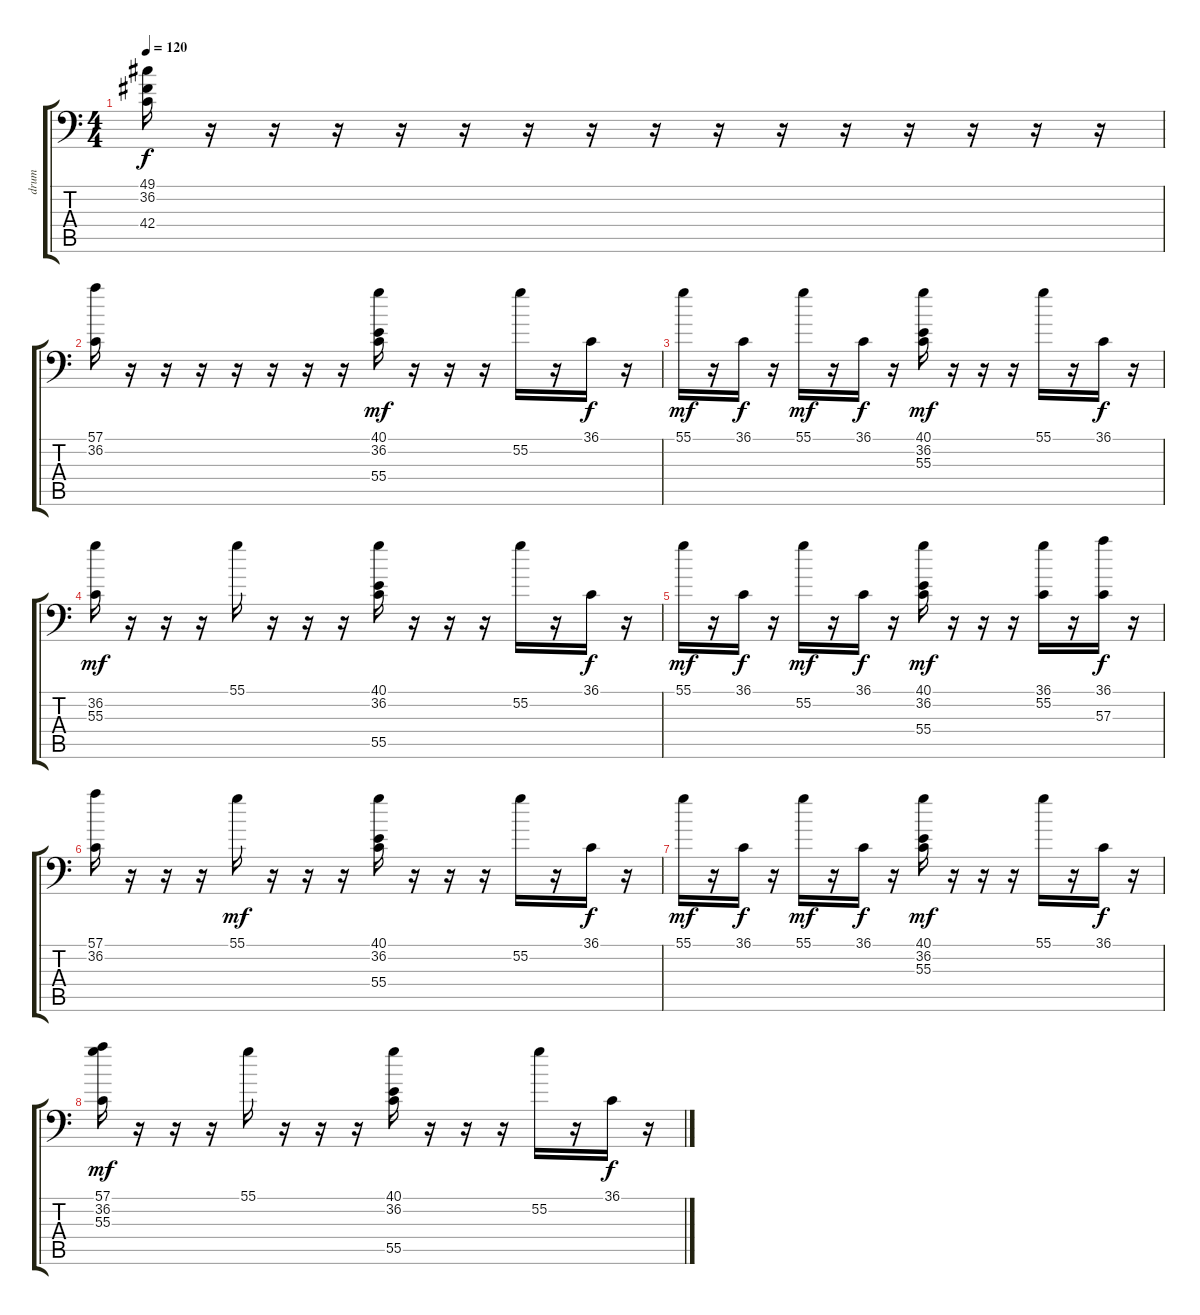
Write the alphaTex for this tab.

\track ("drum" "drum") {instrument acousticgrandpiano}
\staff {score tabs}
\tuning (C-1 C-1 C-1 C-1 C-1 C-1) {hide}
\ts (4 4)
\tempo 120
\clef f4
\ks c
(49.1 36.2 42.4).16{dy f} r.16 r.16 r.16 r.16 r.16 r.16 r.16 r.16 r.16 r.16 r.16 r.16 r.16 r.16 r.16 |
(57.1 36.2).16 r.16 r.16 r.16 r.16 r.16 r.16 r.16 (40.1 36.2 55.4).16{dy mf} r.16 r.16 r.16 55.2.16 r.16 36.1.16{dy f} r.16 |
55.1.16{dy mf} r.16 36.1.16{dy f} r.16 55.1.16{dy mf} r.16 36.1.16{dy f} r.16 (40.1 36.2 55.3).16{dy mf} r.16 r.16 r.16 55.1.16 r.16 36.1.16{dy f} r.16 |
(36.2 55.3).16{dy mf} r.16 r.16 r.16 55.1.16 r.16 r.16 r.16 (40.1 36.2 55.5).16 r.16 r.16 r.16 55.2.16 r.16 36.1.16{dy f} r.16 |
55.1.16{dy mf} r.16 36.1.16{dy f} r.16 55.2.16{dy mf} r.16 36.1.16{dy f} r.16 (40.1 36.2 55.4).16{dy mf} r.16 r.16 r.16 (36.1 55.2).16 r.16 (36.1 57.3).16{dy f} r.16 |
(57.1 36.2).16 r.16 r.16 r.16 55.1.16{dy mf} r.16 r.16 r.16 (40.1 36.2 55.4).16 r.16 r.16 r.16 55.2.16 r.16 36.1.16{dy f} r.16 |
55.1.16{dy mf} r.16 36.1.16{dy f} r.16 55.1.16{dy mf} r.16 36.1.16{dy f} r.16 (40.1 36.2 55.3).16{dy mf} r.16 r.16 r.16 55.1.16 r.16 36.1.16{dy f} r.16 |
(57.1 36.2 55.3).16{dy mf} r.16 r.16 r.16 55.1.16 r.16 r.16 r.16 (40.1 36.2 55.5).16 r.16 r.16 r.16 55.2.16 r.16 36.1.16{dy f} r.16
